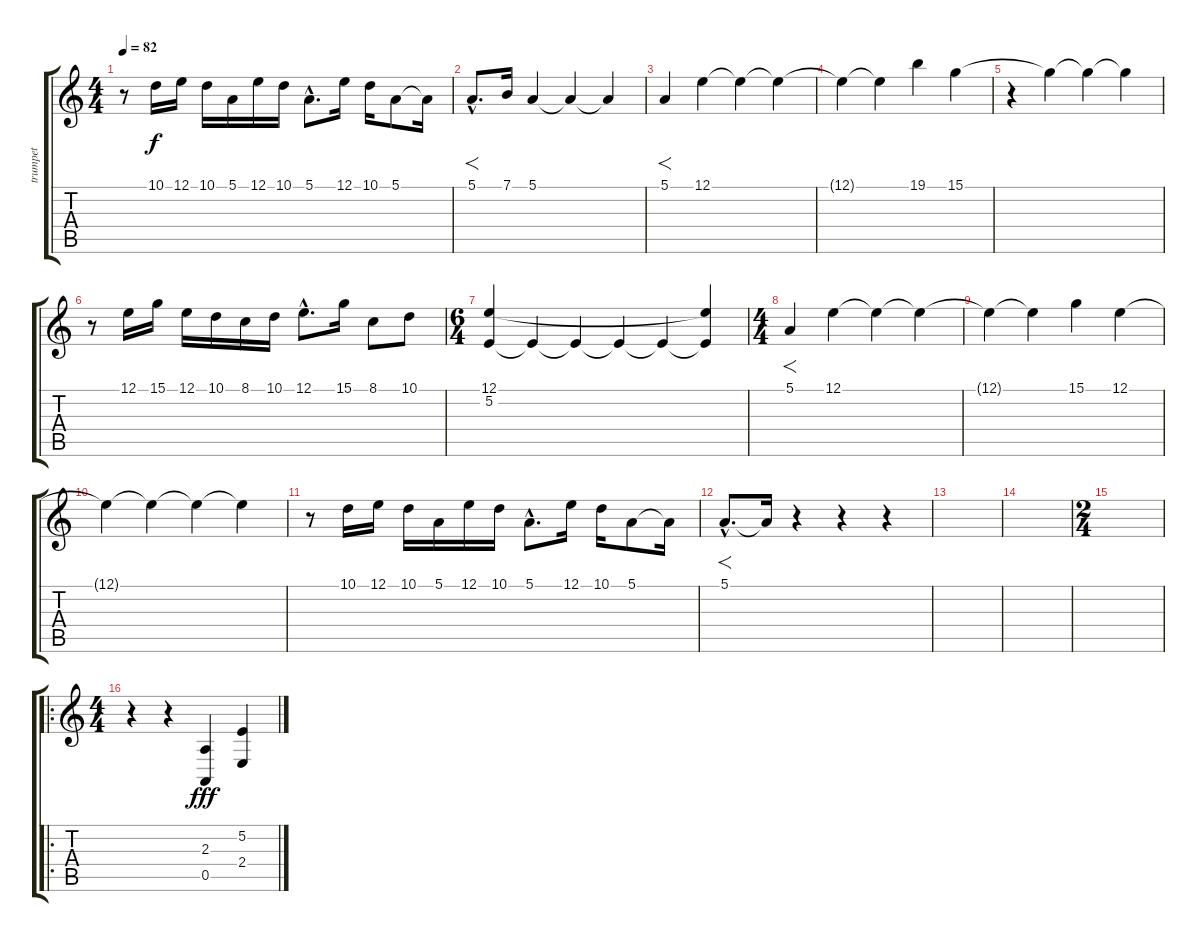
\track ("trumpet" "trumpet") {instrument trumpet}
\staff {score tabs}
\tuning (E4 B3 G3 D3 A2 E2) {hide}
\ts (4 4)
\tempo 82
\clef g2
\ks c
r.8{dy f} 10.1.16 12.1.16 10.1.16 5.1.16 12.1.16 10.1.16 5.1{hac}.8{d} 12.1.16 10.1.16 5.1.8 5.1{t}.16 |
5.1{hac}.8{f d} 7.1.16 5.1.4 5.1{t}.4 5.1{t}.4 |
5.1.4{f} 12.1.4 12.1{t}.4 12.1{t}.4 |
12.1{t}.4 12.1{t}.4 19.1.4 15.1.4 |
r.4 15.1{t}.4 15.1{t}.4 15.1{t}.4 |
r.8 12.1.16 15.1.16 12.1.16 10.1.16 8.1.16 10.1.16 12.1{hac}.8{d} 15.1.16 8.1.8 10.1.8 |
\ts (6 4)
(12.1 5.2).4 5.2{t}.4 5.2{t}.4 5.2{t}.4 5.2{t}.4 (12.1{t} 5.2{t}).4 |
\ts (4 4)
5.1.4{f instrument stringensemble1} 12.1.4 12.1{t}.4 12.1{t}.4 |
12.1{t}.4 12.1{t}.4 15.1.4 12.1.4 |
12.1{t}.4 12.1{t}.4 12.1{t}.4 12.1{t}.4 |
r.8 10.1.16 12.1.16 10.1.16 5.1.16 12.1.16 10.1.16 5.1{hac}.8{d} 12.1.16 10.1.16 5.1.8 5.1{t}.16 |
5.1{hac}.8{f d} 5.1{t}.16 r.4 r.4 r.4 |
|
|
\ts (2 4)
|
\ro
\ts (4 4)
r.4{instrument tuba} r.4 (2.3 0.5).4{dy fff} (5.2 2.4).4
